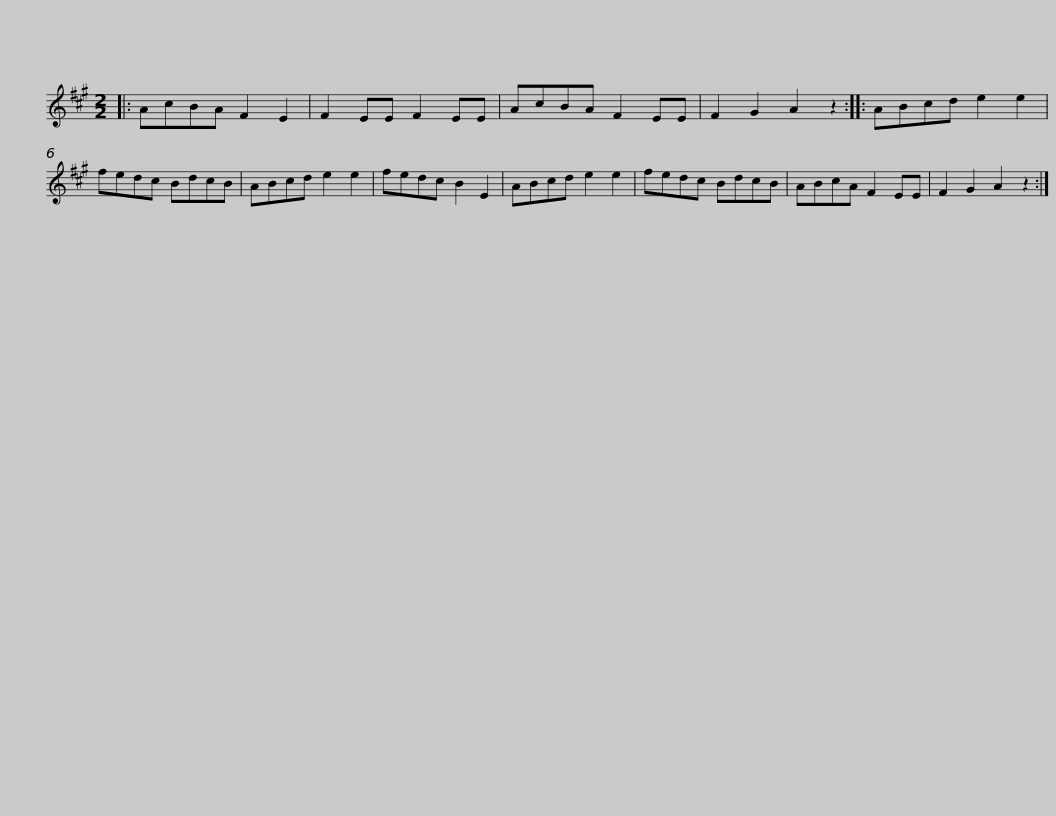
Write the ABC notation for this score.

X:1
L:1/8
M:2/2
I:linebreak $
K:A
V:1 treble
V:1
|: AcBA F2 E2 | F2 EE F2 EE | AcBA F2 EE | F2 G2 A2 z2 :: ABcd e2 e2 | %5
 fedc BdcB |$ ABcd e2 e2 | fedc B2 E2 | ABcd e2 e2 | fedc BdcB | %10
 ABcA F2 EE | F2 G2 A2 z2 :| %12
